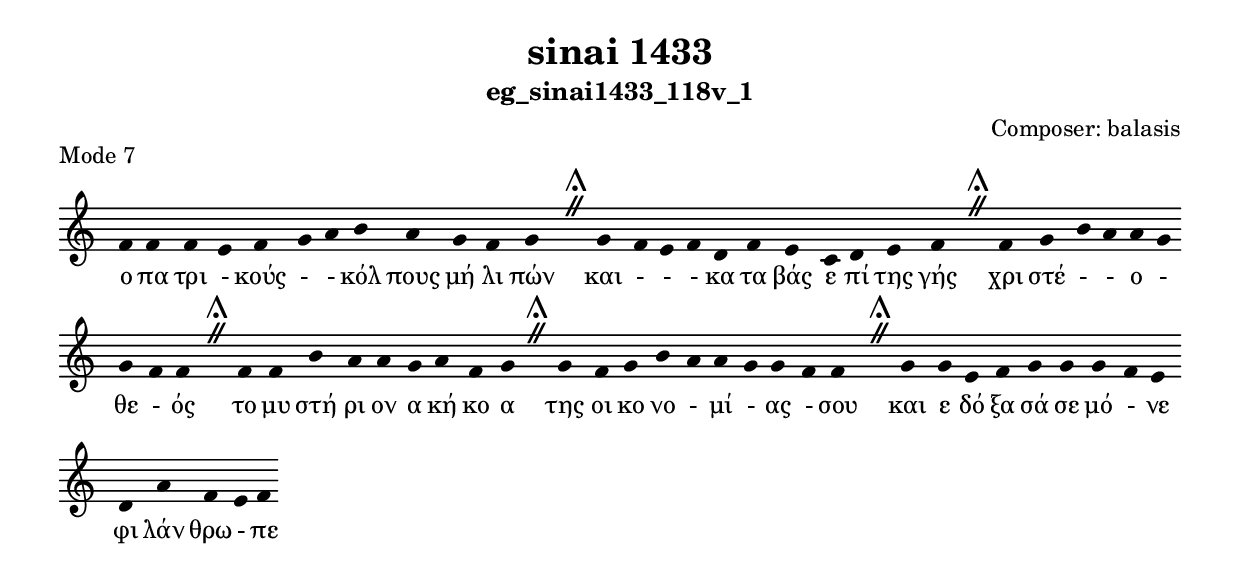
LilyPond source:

\include "gregorian.ly"

	\header {
 	  title = "sinai 1433"
	  subtitle = "eg_sinai1433_118v_1"
	  composer = "Composer: balasis"
	  piece = "Mode 7"
	}

	chant = {
	  f'4 f'4 f'4 e'4 f'4 g'4 a'4 b'4 a'4 g'4 f'4 g'4 \divisioMaior
 g'4 f'4 e'4 f'4 d'4 f'4 e'4 c'4 d'4 e'4 f'4 \divisioMaior
 f'4 g'4 b'4 a'4 a'4 g'4 g'4 f'4 f'4 \divisioMaior
 f'4 f'4 b'4 a'4 a'4 g'4 a'4 f'4 g'4 \divisioMaior
 g'4 f'4 g'4 b'4 a'4 a'4 g'4 g'4 f'4 f'4 \divisioMaior
 g'4 g'4 e'4 f'4 g'4 g'4 g'4 f'4 e'4 d'4 a'4 f'4 e'4 f'4\finalis
	}

	verba = \lyricmode {ο πα τρι - κούς -  - κόλ πους μή λι πών 
και -  -  - κα τα βάς ε πί της γής 
χρι στέ -  - ο - θε - ός 
το μυ στή ρι ον α κή κο α 
της οι κο νο - μί - ας - σου 
και ε δό ξα σά σε μό - νε φι λάν θρω - πε 
	}


	\score {
	  \new Staff <<
	  \new Voice = "melody" \chant
	  \new Lyrics = "one" \lyricsto melody \verba
	  >>
	  \layout {
	    \context {
	      \Staff
	      \remove "Time_signature_engraver"
	      \remove "Bar_engraver"
	    }
	    \context {
	      \Voice
	      \remove "Stem_engraver"
	    }
	  }
	}